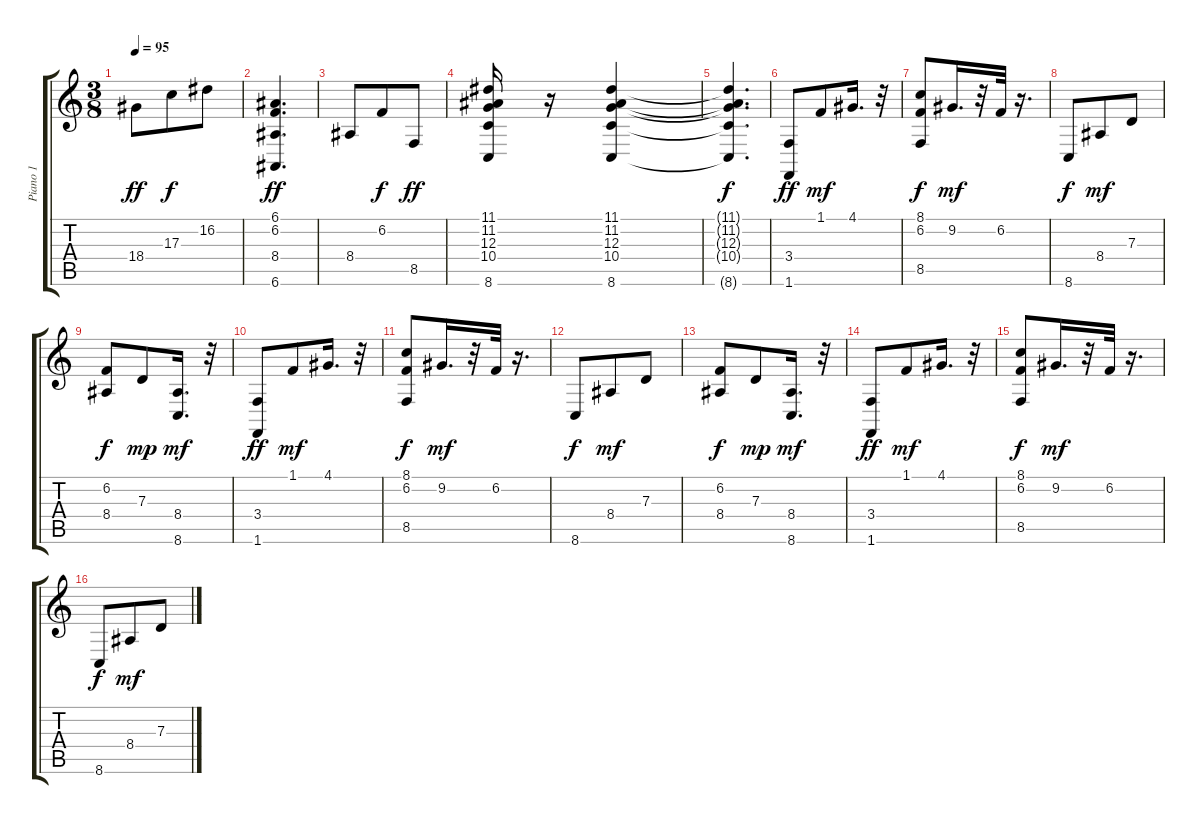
\track ("Piano 1" "Piano 1") {instrument acousticgrandpiano}
\staff {score tabs}
\tuning (E4 B3 G3 D3 A2 E2) {hide}
\ts (3 8)
\tempo 95
\clef g2
\ks c
18.4.8{dy ff} 17.3.8{dy f} 16.2.8 |
(6.1 6.2 8.4 6.6).4{d dy ff} |
8.4.8 6.2.8{dy f} 8.5.8{dy ff} |
(11.1 11.2 12.3 10.4 8.6).16 r.16 (11.1 11.2 12.3 10.4 8.6).4 |
(11.1{t} 11.2{t} 12.3{t} 10.4{t} 8.6{t}).4{d dy f} |
(3.4 1.6).8{dy ff} 1.1.8{dy mf} 4.1.16{d} r.32 |
(8.1 6.2 8.5).8{dy f} 9.2.16{d dy mf} r.32 6.2.32 r.16{d} |
8.6.8{dy f} 8.4.8{dy mf} 7.3.8 |
(6.2 8.4).8{dy f} 7.3.8{dy mp} (8.4 8.6).16{d dy mf} r.32 |
(3.4 1.6).8{dy ff} 1.1.8{dy mf} 4.1.16{d} r.32 |
(8.1 6.2 8.5).8{dy f} 9.2.16{d dy mf} r.32 6.2.32 r.16{d} |
8.6.8{dy f} 8.4.8{dy mf} 7.3.8 |
(6.2 8.4).8{dy f} 7.3.8{dy mp} (8.4 8.6).16{d dy mf} r.32 |
(3.4 1.6).8{dy ff} 1.1.8{dy mf} 4.1.16{d} r.32 |
(8.1 6.2 8.5).8{dy f} 9.2.16{d dy mf} r.32 6.2.32 r.16{d} |
8.6.8{dy f} 8.4.8{dy mf} 7.3.8
